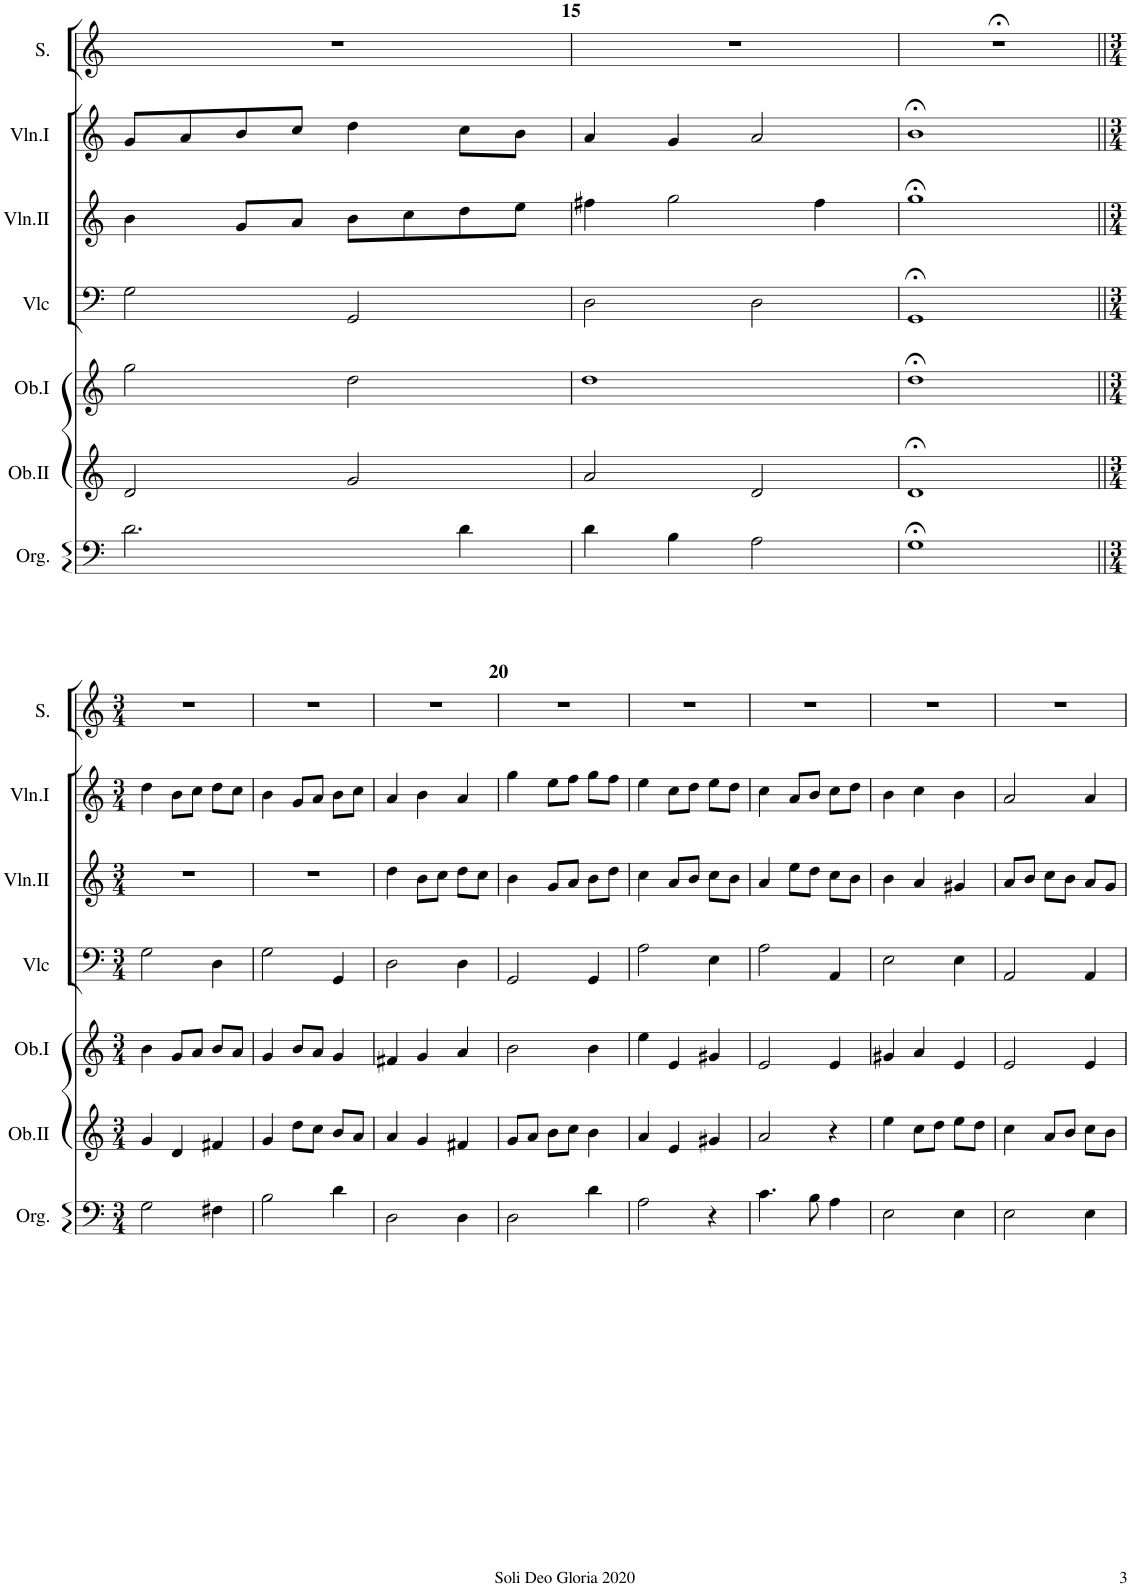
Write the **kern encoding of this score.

**kern	**kern	**kern	**kern	**kern	**kern
*part6	*part5	*part4	*part3	*part2	*part1
*staff6	*staff5	*staff4	*staff3	*staff2	*staff1
*I"Orgue	*I"Oboe II	*I"Oboe I	*I"Violoncelle	*I"Violon II	*I"Violon I
*I'Org.	*I'Ob.II	*I'Ob.I	*I'Vlc	*I'Vln.II	*I'Vln.I
!!LO:PB:g=z
*clefF4	*clefG2	*clefG2	*clefF4	*clefG2	*clefG2
*k[]	*k[]	*k[]	*k[]	*k[]	*k[]
*M2/2	*M2/2	*M2/2	*M2/2	*M2/2	*M2/2
*met(c|)	*met(c|)	*met(c|)	*met(c|)	*met(c|)	*met(c|)
=14	=14	=14	=14	=14	=14
2.d\	2d/	2gg\	2G\	4b\	8g/L
.	.	.	.	.	8a/
.	.	.	.	8g/L	8b/
.	.	.	.	8a/J	8cc/J
.	2g/	2dd\	2GG/	8b\L	4dd\
.	.	.	.	8cc\	.
4d\	.	.	.	8dd\	8cc\L
.	.	.	.	8ee\J	8b\J
=15	=15	=15	=15	=15	=15
4d\	2a/	1dd	2D\	4ff#X\	4a/
4B\	.	.	.	2gg\	4g/
2A\	2d/	.	2D\	.	2a/
.	.	.	.	4ff#\	.
=16	=16	=16	=16	=16	=16
1G;<	1d;<	1dd;<	1GG;<	1gg;<	1b;<
!!LO:LB:g=z
=17||	=17||	=17||	=17||	=17||	=17||
*M3/4	*M3/4	*M3/4	*M3/4	*M3/4	*M3/4
2G\	4g/	4b\	2G\	2.r	4dd\
.	4d/	8g/L	.	.	8b\L
.	.	8a/J	.	.	8cc\J
4F#X\	4f#X/	8b/L	4D\	.	8dd\L
.	.	8a/J	.	.	8cc\J
=18	=18	=18	=18	=18	=18
2B\	4g/	4g/	2G\	2.r	4b\
.	8dd\L	8b/L	.	.	8g/L
.	8cc\J	8a/J	.	.	8a/J
4d\	8b/L	4g/	4GG/	.	8b\L
.	8a/J	.	.	.	8cc\J
=19	=19	=19	=19	=19	=19
2D\	4a/	4f#X/	2D\	4dd\	4a/
.	4g/	4g/	.	8b\L	4b\
.	.	.	.	8cc\J	.
4D\	4f#X/	4a/	4D\	8dd\L	4a/
.	.	.	.	8cc\J	.
=20	=20	=20	=20	=20	=20
2D\	8g/L	2b\	2GG/	4b\	4gg\
.	8a/J	.	.	.	.
.	8b\L	.	.	8g/L	8ee\L
.	8cc\J	.	.	8a/J	8ff\J
4d\	4b\	4b\	4GG/	8b\L	8gg\L
.	.	.	.	8dd\J	8ff\J
=21	=21	=21	=21	=21	=21
2A\	4a/	4ee\	2A\	4cc\	4ee\
.	4e/	4e/	.	8a/L	8cc\L
.	.	.	.	8b/J	8dd\J
4r	4g#X/	4g#X/	4E\	8cc\L	8ee\L
.	.	.	.	8b\J	8dd\J
=22	=22	=22	=22	=22	=22
4.c\	2a/	2e/	2A\	4a/	4cc\
.	.	.	.	8ee\L	8a/L
8B\	.	.	.	8dd\J	8b/J
4A\	4r	4e/	4AA/	8cc\L	8cc\L
.	.	.	.	8b\J	8dd\J
=23	=23	=23	=23	=23	=23
2E\	4ee\	4g#X/	2E\	4b\	4b\
.	8cc\L	4a/	.	4a/	4cc\
.	8dd\J	.	.	.	.
4E\	8ee\L	4e/	4E\	4g#X/	4b\
.	8dd\J	.	.	.	.
=24	=24	=24	=24	=24	=24
2E\	4cc\	2e/	2AA/	8a/L	2a/
.	.	.	.	8b/J	.
.	8a/L	.	.	8cc\L	.
.	8b/J	.	.	8b\J	.
4E\	8cc\L	4e/	4AA/	8a/L	4a/
.	8b\J	.	.	8g/J	.
=	=	=	=	=	=
*-	*-	*-	*-	*-	*-
